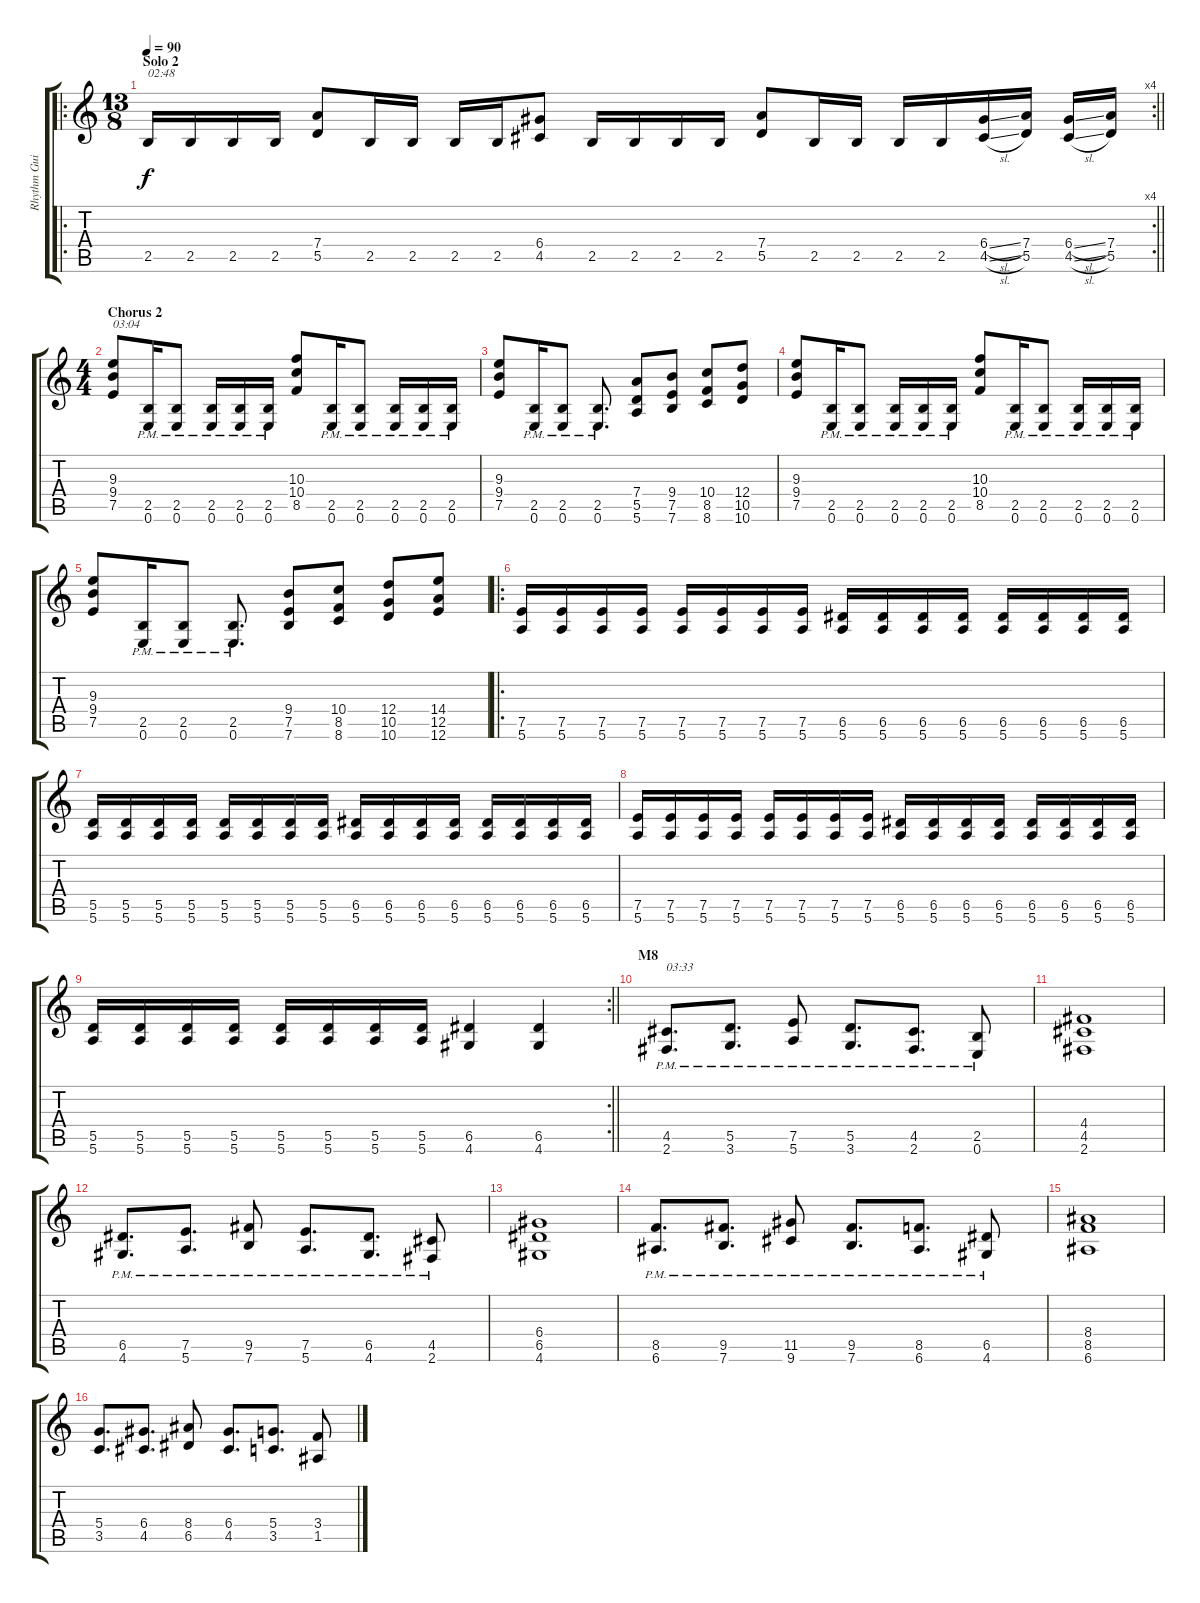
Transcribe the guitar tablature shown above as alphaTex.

\track ("Rhythm Guitar" "Rhythm Gui") {instrument distortionguitar}
\staff {score tabs}
\tuning (E4 B3 G3 D3 A2 E2) {hide}
\ro
\rc 4
\ts (13 8)
\section ("" "Solo 2")
\tempo 90
\clef g2
\barLineRight lightlight
\ks c
2.5.16{txt "02:48" dy f} 2.5.16 2.5.16 2.5.16 (7.4 5.5).8 2.5.16 2.5.16 2.5.16 2.5.16 (6.4 4.5).8 2.5.16 2.5.16 2.5.16 2.5.16 (7.4 5.5).8 2.5.16 2.5.16 2.5.16 2.5.16 (6.4{sl} 4.5{sl}).16 (7.4 5.5).16 (6.4{sl} 4.5{sl}).16 (7.4 5.5).16 |
\ts (4 4)
\section ("" "Chorus 2")
(9.3 9.4 7.5).8{txt "03:04"} (2.5{pm} 0.6{pm}).16 (2.5{pm} 0.6{pm}).8 (2.5{pm} 0.6{pm}).16 (2.5{pm} 0.6{pm}).16 (2.5 0.6{pm}).16 (10.3 10.4 8.5).8 (2.5{pm} 0.6{pm}).16 (2.5{pm} 0.6{pm}).8 (2.5{pm} 0.6{pm}).16 (2.5{pm} 0.6{pm}).16 (2.5{pm} 0.6).16 |
(9.3 9.4 7.5).8 (2.5{pm} 0.6{pm}).16 (2.5{pm} 0.6{pm}).8 (2.5{pm} 0.6{pm}).8{d} (7.4 5.5 5.6).8 (9.4 7.5 7.6).8 (10.4 8.5 8.6).8 (12.4 10.5 10.6).8 |
(9.3 9.4 7.5).8 (2.5{pm} 0.6{pm}).16 (2.5{pm} 0.6{pm}).8 (2.5{pm} 0.6{pm}).16 (2.5{pm} 0.6{pm}).16 (2.5 0.6{pm}).16 (10.3 10.4 8.5).8 (2.5{pm} 0.6{pm}).16 (2.5{pm} 0.6{pm}).8 (2.5{pm} 0.6{pm}).16 (2.5{pm} 0.6{pm}).16 (2.5{pm} 0.6).16 |
(9.3 9.4 7.5).8 (2.5{pm} 0.6{pm}).16 (2.5{pm} 0.6{pm}).8 (2.5{pm} 0.6{pm}).8{d} (9.4 7.5 7.6).8 (10.4 8.5 8.6).8 (12.4 10.5 10.6).8 (14.4 12.5 12.6).8 |
\ro
(7.5 5.6).16 (7.5 5.6).16 (7.5 5.6).16 (7.5 5.6).16 (7.5 5.6).16 (7.5 5.6).16 (7.5 5.6).16 (7.5 5.6).16 (6.5 5.6).16 (6.5 5.6).16 (6.5 5.6).16 (6.5 5.6).16 (6.5 5.6).16 (6.5 5.6).16 (6.5 5.6).16 (6.5 5.6).16 |
(5.5 5.6).16 (5.5 5.6).16 (5.5 5.6).16 (5.5 5.6).16 (5.5 5.6).16 (5.5 5.6).16 (5.5 5.6).16 (5.5 5.6).16 (6.5 5.6).16 (6.5 5.6).16 (6.5 5.6).16 (6.5 5.6).16 (6.5 5.6).16 (6.5 5.6).16 (6.5 5.6).16 (6.5 5.6).16 |
(7.5 5.6).16 (7.5 5.6).16 (7.5 5.6).16 (7.5 5.6).16 (7.5 5.6).16 (7.5 5.6).16 (7.5 5.6).16 (7.5 5.6).16 (6.5 5.6).16 (6.5 5.6).16 (6.5 5.6).16 (6.5 5.6).16 (6.5 5.6).16 (6.5 5.6).16 (6.5 5.6).16 (6.5 5.6).16 |
\rc 2
\barLineRight lightlight
(5.5 5.6).16 (5.5 5.6).16 (5.5 5.6).16 (5.5 5.6).16 (5.5 5.6).16 (5.5 5.6).16 (5.5 5.6).16 (5.5 5.6).16 (6.5 4.6).4 (6.5 4.6).4 |
\section ("" "M8")
(4.5{pm} 2.6{pm}).8{d txt "03:33"} (5.5{pm} 3.6{pm}).8{d} (7.5{pm} 5.6{pm}).8 (5.5{pm} 3.6{pm}).8{d} (4.5{pm} 2.6{pm}).8{d} (2.5{pm} 0.6{pm}).8 |
(4.4 4.5 2.6).1 |
(6.5{pm} 4.6{pm}).8{d} (7.5{pm} 5.6{pm}).8{d} (9.5{pm} 7.6{pm}).8 (7.5{pm} 5.6{pm}).8{d} (6.5{pm} 4.6{pm}).8{d} (4.5{pm} 2.6{pm}).8 |
(6.4 6.5 4.6).1 |
(8.5{pm} 6.6{pm}).8{d} (9.5{pm} 7.6{pm}).8{d} (11.5{pm} 9.6{pm}).8 (9.5{pm} 7.6{pm}).8{d} (8.5{pm} 6.6{pm}).8{d} (6.5{pm} 4.6{pm}).8 |
(8.4 8.5 6.6).1 |
(5.4 3.5).8{d} (6.4 4.5).8{d} (8.4 6.5).8 (6.4 4.5).8{d} (5.4 3.5).8{d} (3.4 1.5).8
